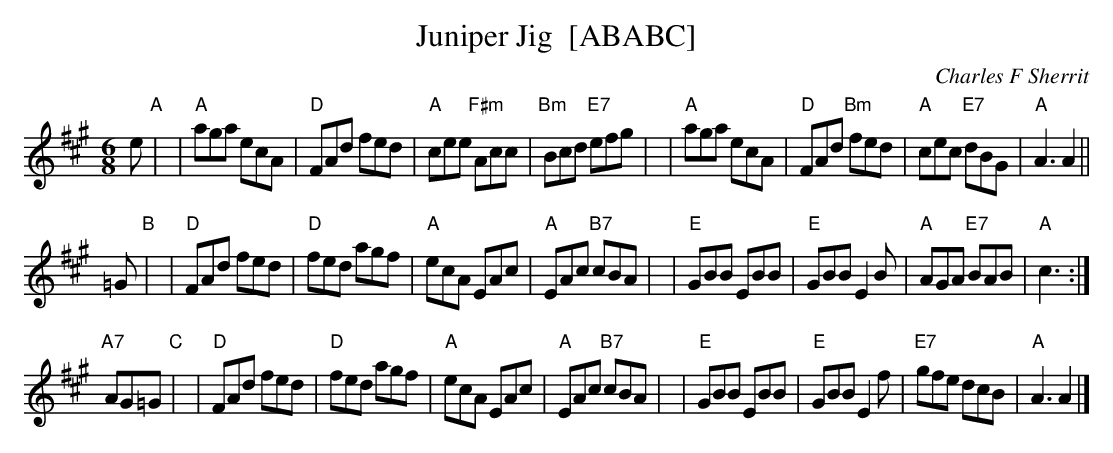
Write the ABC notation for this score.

X:1
T: Juniper Jig  [ABABC]
C: Charles F Sherrit
M: 6/8
K: A
L: 1/8
e "A"|\
| "A"aga ecA | "D"FAd fed | "A"cee "F#m"Acc | "Bm"Bcd "E7"efg |\
| "A"aga ecA | "D"FAd "Bm"fed | "A"cec "E7"dBG | "A"A3 A2 ||
=G "B"|\
| "D"FAd fed | "D"fed agf | "A"ecA EAc | "A"EAc "B7"cBA |\
| "E"GBB EBB | "E"GBB E2B | "A"AGA "E7"BAB | "A"c3 :|
"A7"AG=G "C"|\
| "D"FAd fed | "D"fed agf | "A"ecA EAc | "A"EAc "B7"cBA |\
| "E"GBB EBB | "E"GBB E2f | "E7"gfe dcB | "A"A3 A2 |]
